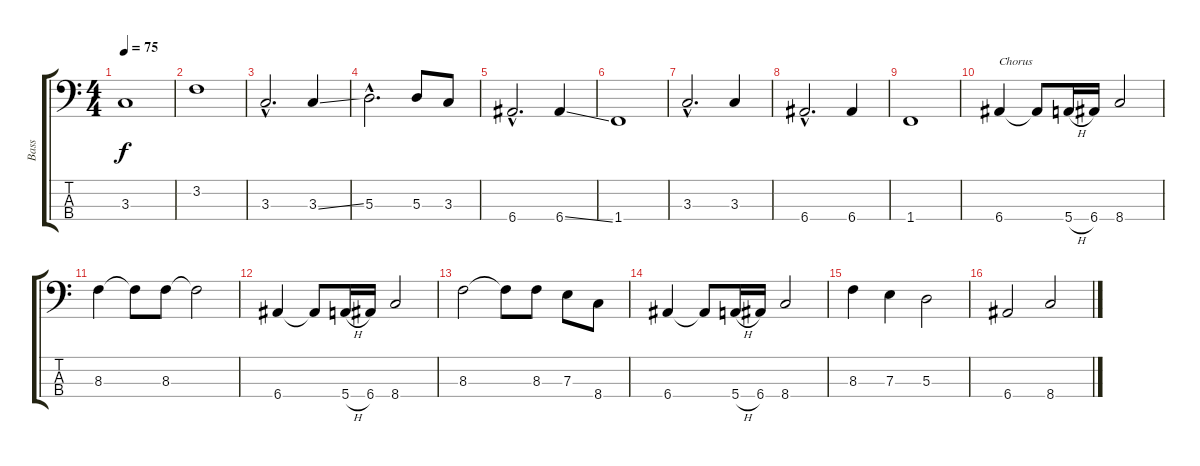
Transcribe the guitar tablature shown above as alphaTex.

\track ("Bass" "Bass") {instrument electricbassfinger}
\staff {score tabs}
\tuning (G2 D2 A1 E1) {hide}
\ts (4 4)
\tempo 75
\clef f4
\ks c
3.3.1{dy f} |
3.2.1 |
3.3{hac}.2{d} 3.3{ss}.4 |
5.3{hac}.2{d} 5.3.8 3.3.8 |
6.4{hac}.2{d} 6.4{ss}.4 |
1.4.1 |
3.3{hac}.2{d} 3.3.4 |
6.4{hac}.2{d} 6.4.4 |
1.4.1 |
6.4.4{txt "Chorus"} 6.4{t}.8 5.4{h}.16 6.4.16 8.4.2 |
8.3.4 8.3{t}.8 8.3.8 8.3{t}.2 |
6.4.4 6.4{t}.8 5.4{h}.16 6.4.16 8.4.2 |
8.3.2 8.3{t}.8 8.3.8 7.3.8 8.4.8 |
6.4.4 6.4{t}.8 5.4{h}.16 6.4.16 8.4.2 |
8.3.4 7.3.4 5.3.2 |
6.4.2 8.4.2
